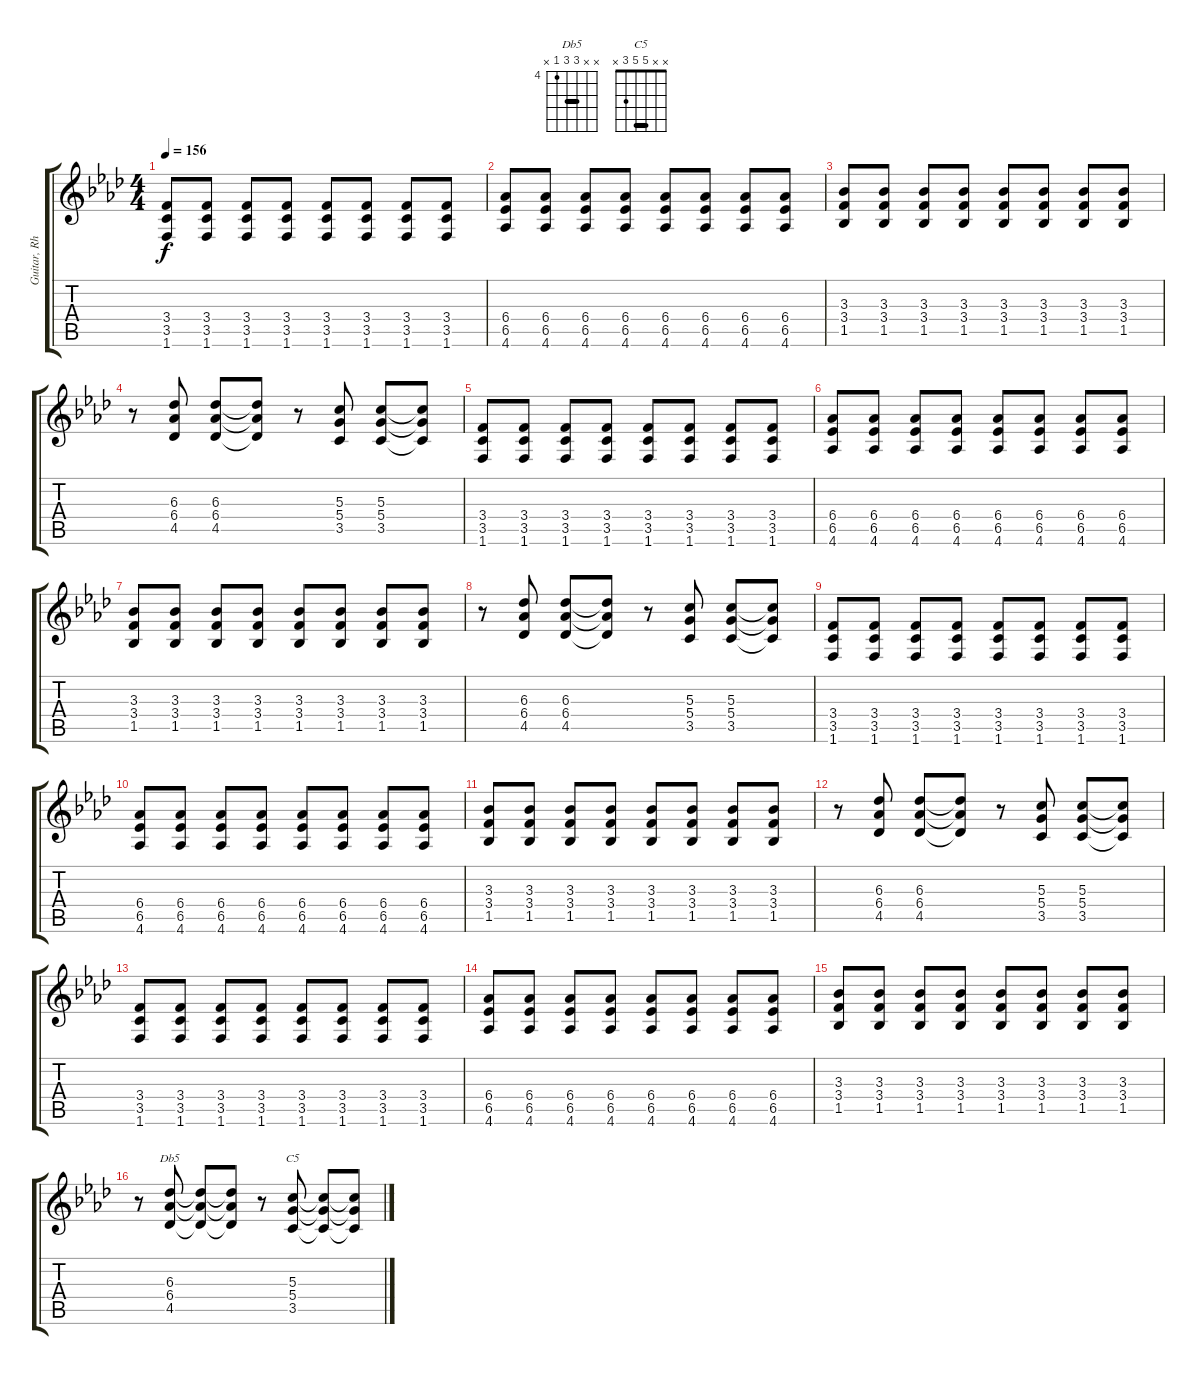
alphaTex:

\track ("Guitar, Rhythm" "Guitar, Rh") {instrument distortionguitar}
\staff {score tabs}
\tuning (E4 B3 G3 D3 A2 E2) {hide}
\chord ("Db5" x x 6 6 4 x) {firstfret 4 barre 6}
\chord ("C5" x x 5 5 3 x) {barre 5}
\ts (4 4)
\tempo 156
\clef g2
\ks ab
(3.4 3.5 1.6).8{dy f} (3.4 3.5 1.6).8 (3.4 3.5 1.6).8 (3.4 3.5 1.6).8 (3.4 3.5 1.6).8 (3.4 3.5 1.6).8 (3.4 3.5 1.6).8 (3.4 3.5 1.6).8 |
(6.4 6.5 4.6).8 (6.4 6.5 4.6).8 (6.4 6.5 4.6).8 (6.4 6.5 4.6).8 (6.4 6.5 4.6).8 (6.4 6.5 4.6).8 (6.4 6.5 4.6).8 (6.4 6.5 4.6).8 |
(3.3 3.4 1.5).8 (3.3 3.4 1.5).8 (3.3 3.4 1.5).8 (3.3 3.4 1.5).8 (3.3 3.4 1.5).8 (3.3 3.4 1.5).8 (3.3 3.4 1.5).8 (3.3 3.4 1.5).8 |
r.8 (6.3 6.4 4.5).8 (6.3 6.4 4.5).8 (6.3{t} 6.4{t} 4.5{t}).8 r.8 (5.3 5.4 3.5).8 (5.3 5.4 3.5).8 (5.3{t} 5.4{t} 3.5{t}).8 |
(3.4 3.5 1.6).8 (3.4 3.5 1.6).8 (3.4 3.5 1.6).8 (3.4 3.5 1.6).8 (3.4 3.5 1.6).8 (3.4 3.5 1.6).8 (3.4 3.5 1.6).8 (3.4 3.5 1.6).8 |
(6.4 6.5 4.6).8 (6.4 6.5 4.6).8 (6.4 6.5 4.6).8 (6.4 6.5 4.6).8 (6.4 6.5 4.6).8 (6.4 6.5 4.6).8 (6.4 6.5 4.6).8 (6.4 6.5 4.6).8 |
(3.3 3.4 1.5).8 (3.3 3.4 1.5).8 (3.3 3.4 1.5).8 (3.3 3.4 1.5).8 (3.3 3.4 1.5).8 (3.3 3.4 1.5).8 (3.3 3.4 1.5).8 (3.3 3.4 1.5).8 |
r.8 (6.3 6.4 4.5).8 (6.3 6.4 4.5).8 (6.3{t} 6.4{t} 4.5{t}).8 r.8 (5.3 5.4 3.5).8 (5.3 5.4 3.5).8 (5.3{t} 5.4{t} 3.5{t}).8 |
(3.4 3.5 1.6).8 (3.4 3.5 1.6).8 (3.4 3.5 1.6).8 (3.4 3.5 1.6).8 (3.4 3.5 1.6).8 (3.4 3.5 1.6).8 (3.4 3.5 1.6).8 (3.4 3.5 1.6).8 |
(6.4 6.5 4.6).8 (6.4 6.5 4.6).8 (6.4 6.5 4.6).8 (6.4 6.5 4.6).8 (6.4 6.5 4.6).8 (6.4 6.5 4.6).8 (6.4 6.5 4.6).8 (6.4 6.5 4.6).8 |
(3.3 3.4 1.5).8 (3.3 3.4 1.5).8 (3.3 3.4 1.5).8 (3.3 3.4 1.5).8 (3.3 3.4 1.5).8 (3.3 3.4 1.5).8 (3.3 3.4 1.5).8 (3.3 3.4 1.5).8 |
r.8 (6.3 6.4 4.5).8 (6.3 6.4 4.5).8 (6.3{t} 6.4{t} 4.5{t}).8 r.8 (5.3 5.4 3.5).8 (5.3 5.4 3.5).8 (5.3{t} 5.4{t} 3.5{t}).8 |
(3.4 3.5 1.6).8 (3.4 3.5 1.6).8 (3.4 3.5 1.6).8 (3.4 3.5 1.6).8 (3.4 3.5 1.6).8 (3.4 3.5 1.6).8 (3.4 3.5 1.6).8 (3.4 3.5 1.6).8 |
(6.4 6.5 4.6).8 (6.4 6.5 4.6).8 (6.4 6.5 4.6).8 (6.4 6.5 4.6).8 (6.4 6.5 4.6).8 (6.4 6.5 4.6).8 (6.4 6.5 4.6).8 (6.4 6.5 4.6).8 |
(3.3 3.4 1.5).8 (3.3 3.4 1.5).8 (3.3 3.4 1.5).8 (3.3 3.4 1.5).8 (3.3 3.4 1.5).8 (3.3 3.4 1.5).8 (3.3 3.4 1.5).8 (3.3 3.4 1.5).8 |
r.8 (6.3 6.4 4.5).8{ch "Db5"} (6.3{t} 6.4{t} 4.5{t}).8 (6.3{t} 6.4{t} 4.5{t}).8 r.8 (5.3 5.4 3.5).8{ch "C5"} (5.3{t} 5.4{t} 3.5{t}).8 (5.3{t} 5.4{t} 3.5{t}).8
